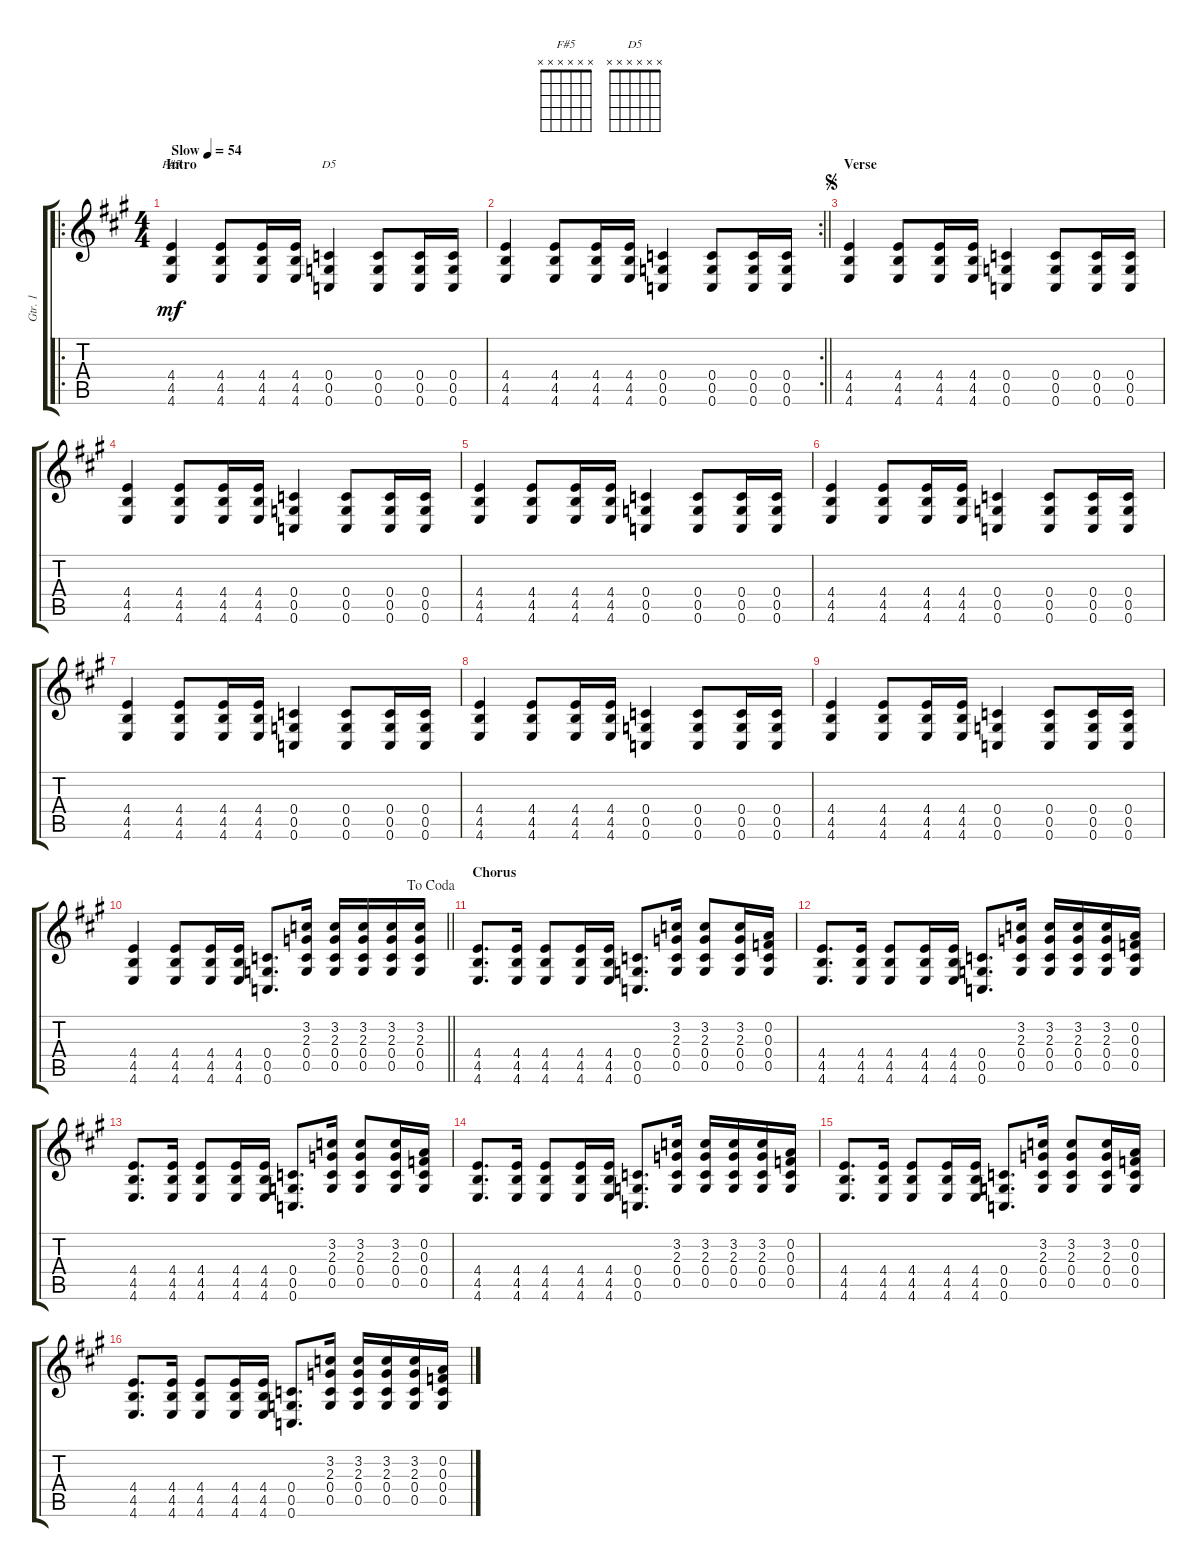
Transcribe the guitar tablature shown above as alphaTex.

\track ("Gtr. 1" "Gtr. 1") {instrument acousticguitarsteel}
\staff {score tabs}
\tuning (D4 A3 F3 C3 G2 C2) {hide}
\chord ("F#5" x x x x x x)
\chord ("D5" x x x x x x)
\ro
\ts (4 4)
\section ("" "Intro")
\tempo (54 "Slow")
\clef g2
\ks a
(4.4 4.5 4.6).4{ch "F#5" dy mf instrument acousticguitarsteel} (4.4 4.5 4.6).8 (4.4 4.5 4.6).16 (4.4 4.5 4.6).16 (0.4 0.5 0.6).4{ch "D5"} (0.4 0.5 0.6).8 (0.4 0.5 0.6).16 (0.4 0.5 0.6).16 |
\rc 2
\barLineRight lightlight
(4.4 4.5 4.6).4 (4.4 4.5 4.6).8 (4.4 4.5 4.6).16 (4.4 4.5 4.6).16 (0.4 0.5 0.6).4 (0.4 0.5 0.6).8 (0.4 0.5 0.6).16 (0.4 0.5 0.6).16 |
\section ("" "Verse")
\jump segno
(4.4 4.5 4.6).4 (4.4 4.5 4.6).8 (4.4 4.5 4.6).16 (4.4 4.5 4.6).16 (0.4 0.5 0.6).4 (0.4 0.5 0.6).8 (0.4 0.5 0.6).16 (0.4 0.5 0.6).16 |
(4.4 4.5 4.6).4 (4.4 4.5 4.6).8 (4.4 4.5 4.6).16 (4.4 4.5 4.6).16 (0.4 0.5 0.6).4 (0.4 0.5 0.6).8 (0.4 0.5 0.6).16 (0.4 0.5 0.6).16 |
(4.4 4.5 4.6).4 (4.4 4.5 4.6).8 (4.4 4.5 4.6).16 (4.4 4.5 4.6).16 (0.4 0.5 0.6).4 (0.4 0.5 0.6).8 (0.4 0.5 0.6).16 (0.4 0.5 0.6).16 |
(4.4 4.5 4.6).4 (4.4 4.5 4.6).8 (4.4 4.5 4.6).16 (4.4 4.5 4.6).16 (0.4 0.5 0.6).4 (0.4 0.5 0.6).8 (0.4 0.5 0.6).16 (0.4 0.5 0.6).16 |
(4.4 4.5 4.6).4 (4.4 4.5 4.6).8 (4.4 4.5 4.6).16 (4.4 4.5 4.6).16 (0.4 0.5 0.6).4 (0.4 0.5 0.6).8 (0.4 0.5 0.6).16 (0.4 0.5 0.6).16 |
(4.4 4.5 4.6).4 (4.4 4.5 4.6).8 (4.4 4.5 4.6).16 (4.4 4.5 4.6).16 (0.4 0.5 0.6).4 (0.4 0.5 0.6).8 (0.4 0.5 0.6).16 (0.4 0.5 0.6).16 |
(4.4 4.5 4.6).4 (4.4 4.5 4.6).8 (4.4 4.5 4.6).16 (4.4 4.5 4.6).16 (0.4 0.5 0.6).4 (0.4 0.5 0.6).8 (0.4 0.5 0.6).16 (0.4 0.5 0.6).16 |
\jump dacoda
\barLineRight lightlight
(4.4 4.5 4.6).4 (4.4 4.5 4.6).8 (4.4 4.5 4.6).16 (4.4 4.5 4.6).16 (0.4 0.5 0.6).8{d} (3.2 2.3 0.4 0.5).16 (3.2 2.3 0.4 0.5).16 (3.2 2.3 0.4 0.5).16 (3.2 2.3 0.4 0.5).16 (3.2 2.3 0.4 0.5).16 |
\section ("" "Chorus")
(4.4 4.5 4.6).8{d} (4.4 4.5 4.6).16 (4.4 4.5 4.6).8 (4.4 4.5 4.6).16 (4.4 4.5 4.6).16 (0.4 0.5 0.6).8{d} (3.2 2.3 0.4 0.5).16 (3.2 2.3 0.4 0.5).8 (3.2 2.3 0.4 0.5).16 (0.2 0.3 0.4 0.5).16 |
(4.4 4.5 4.6).8{d} (4.4 4.5 4.6).16 (4.4 4.5 4.6).8 (4.4 4.5 4.6).16 (4.4 4.5 4.6).16 (0.4 0.5 0.6).8{d} (3.2 2.3 0.4 0.5).16 (3.2 2.3 0.4 0.5).16 (3.2 2.3 0.4 0.5).16 (3.2 2.3 0.4 0.5).16 (0.2 0.3 0.4 0.5).16 |
(4.4 4.5 4.6).8{d} (4.4 4.5 4.6).16 (4.4 4.5 4.6).8 (4.4 4.5 4.6).16 (4.4 4.5 4.6).16 (0.4 0.5 0.6).8{d} (3.2 2.3 0.4 0.5).16 (3.2 2.3 0.4 0.5).8 (3.2 2.3 0.4 0.5).16 (0.2 0.3 0.4 0.5).16 |
(4.4 4.5 4.6).8{d} (4.4 4.5 4.6).16 (4.4 4.5 4.6).8 (4.4 4.5 4.6).16 (4.4 4.5 4.6).16 (0.4 0.5 0.6).8{d} (3.2 2.3 0.4 0.5).16 (3.2 2.3 0.4 0.5).16 (3.2 2.3 0.4 0.5).16 (3.2 2.3 0.4 0.5).16 (0.2 0.3 0.4 0.5).16 |
(4.4 4.5 4.6).8{d} (4.4 4.5 4.6).16 (4.4 4.5 4.6).8 (4.4 4.5 4.6).16 (4.4 4.5 4.6).16 (0.4 0.5 0.6).8{d} (3.2 2.3 0.4 0.5).16 (3.2 2.3 0.4 0.5).8 (3.2 2.3 0.4 0.5).16 (0.2 0.3 0.4 0.5).16 |
(4.4 4.5 4.6).8{d} (4.4 4.5 4.6).16 (4.4 4.5 4.6).8 (4.4 4.5 4.6).16 (4.4 4.5 4.6).16 (0.4 0.5 0.6).8{d} (3.2 2.3 0.4 0.5).16 (3.2 2.3 0.4 0.5).16 (3.2 2.3 0.4 0.5).16 (3.2 2.3 0.4 0.5).16 (0.2 0.3 0.4 0.5).16
